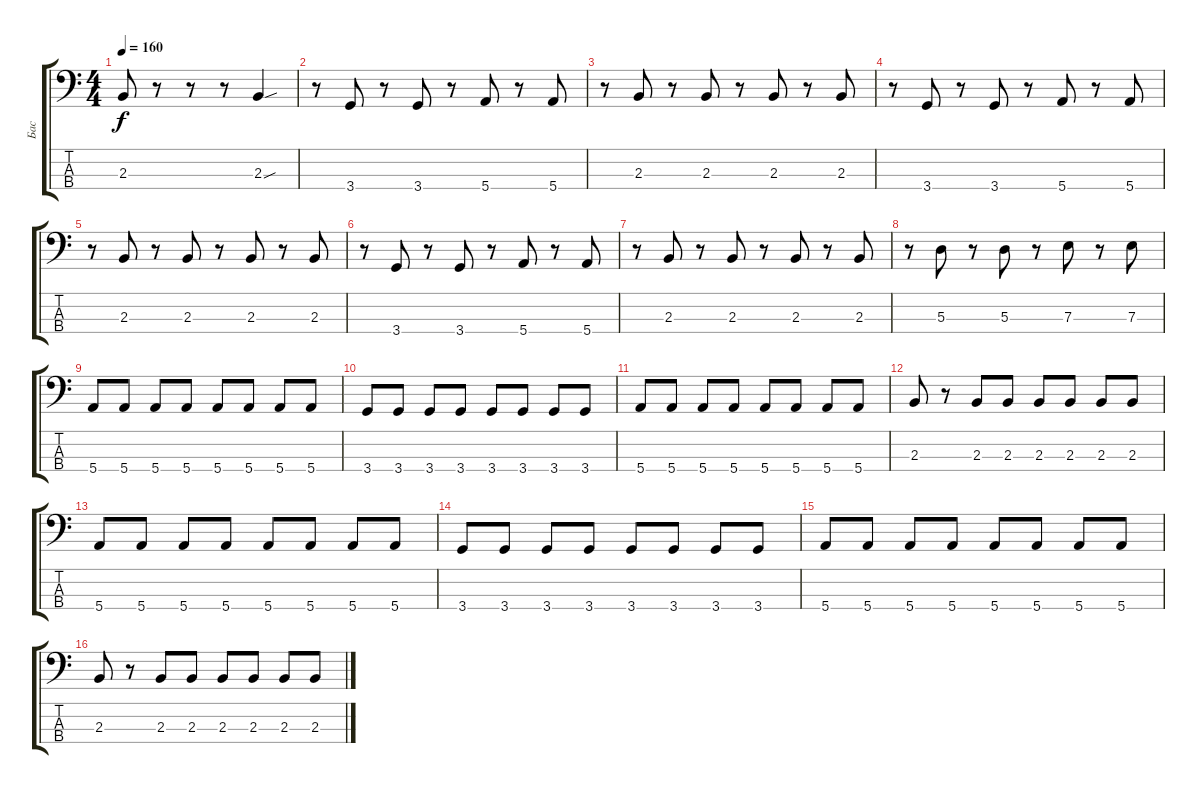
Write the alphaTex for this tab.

\track ("Бас" "Бас") {instrument slapbass1}
\staff {score tabs}
\tuning (G2 D2 A1 E1) {hide}
\ts (4 4)
\tempo 160
\clef f4
\ks c
2.3.8{dy f} r.8 r.8 r.8 2.3{sou}.4 |
r.8 3.4.8 r.8 3.4.8 r.8 5.4.8 r.8 5.4.8 |
r.8 2.3.8 r.8 2.3.8 r.8 2.3.8 r.8 2.3.8 |
r.8 3.4.8 r.8 3.4.8 r.8 5.4.8 r.8 5.4.8 |
r.8 2.3.8 r.8 2.3.8 r.8 2.3.8 r.8 2.3.8 |
r.8 3.4.8 r.8 3.4.8 r.8 5.4.8 r.8 5.4.8 |
r.8 2.3.8 r.8 2.3.8 r.8 2.3.8 r.8 2.3.8 |
r.8 5.3.8 r.8 5.3.8 r.8 7.3.8 r.8 7.3.8 |
5.4.8 5.4.8 5.4.8 5.4.8 5.4.8 5.4.8 5.4.8 5.4.8 |
3.4.8 3.4.8 3.4.8 3.4.8 3.4.8 3.4.8 3.4.8 3.4.8 |
5.4.8 5.4.8 5.4.8 5.4.8 5.4.8 5.4.8 5.4.8 5.4.8 |
2.3.8 r.8 2.3.8 2.3.8 2.3.8 2.3.8 2.3.8 2.3.8 |
5.4.8 5.4.8 5.4.8 5.4.8 5.4.8 5.4.8 5.4.8 5.4.8 |
3.4.8 3.4.8 3.4.8 3.4.8 3.4.8 3.4.8 3.4.8 3.4.8 |
5.4.8 5.4.8 5.4.8 5.4.8 5.4.8 5.4.8 5.4.8 5.4.8 |
2.3.8 r.8 2.3.8 2.3.8 2.3.8 2.3.8 2.3.8 2.3.8
